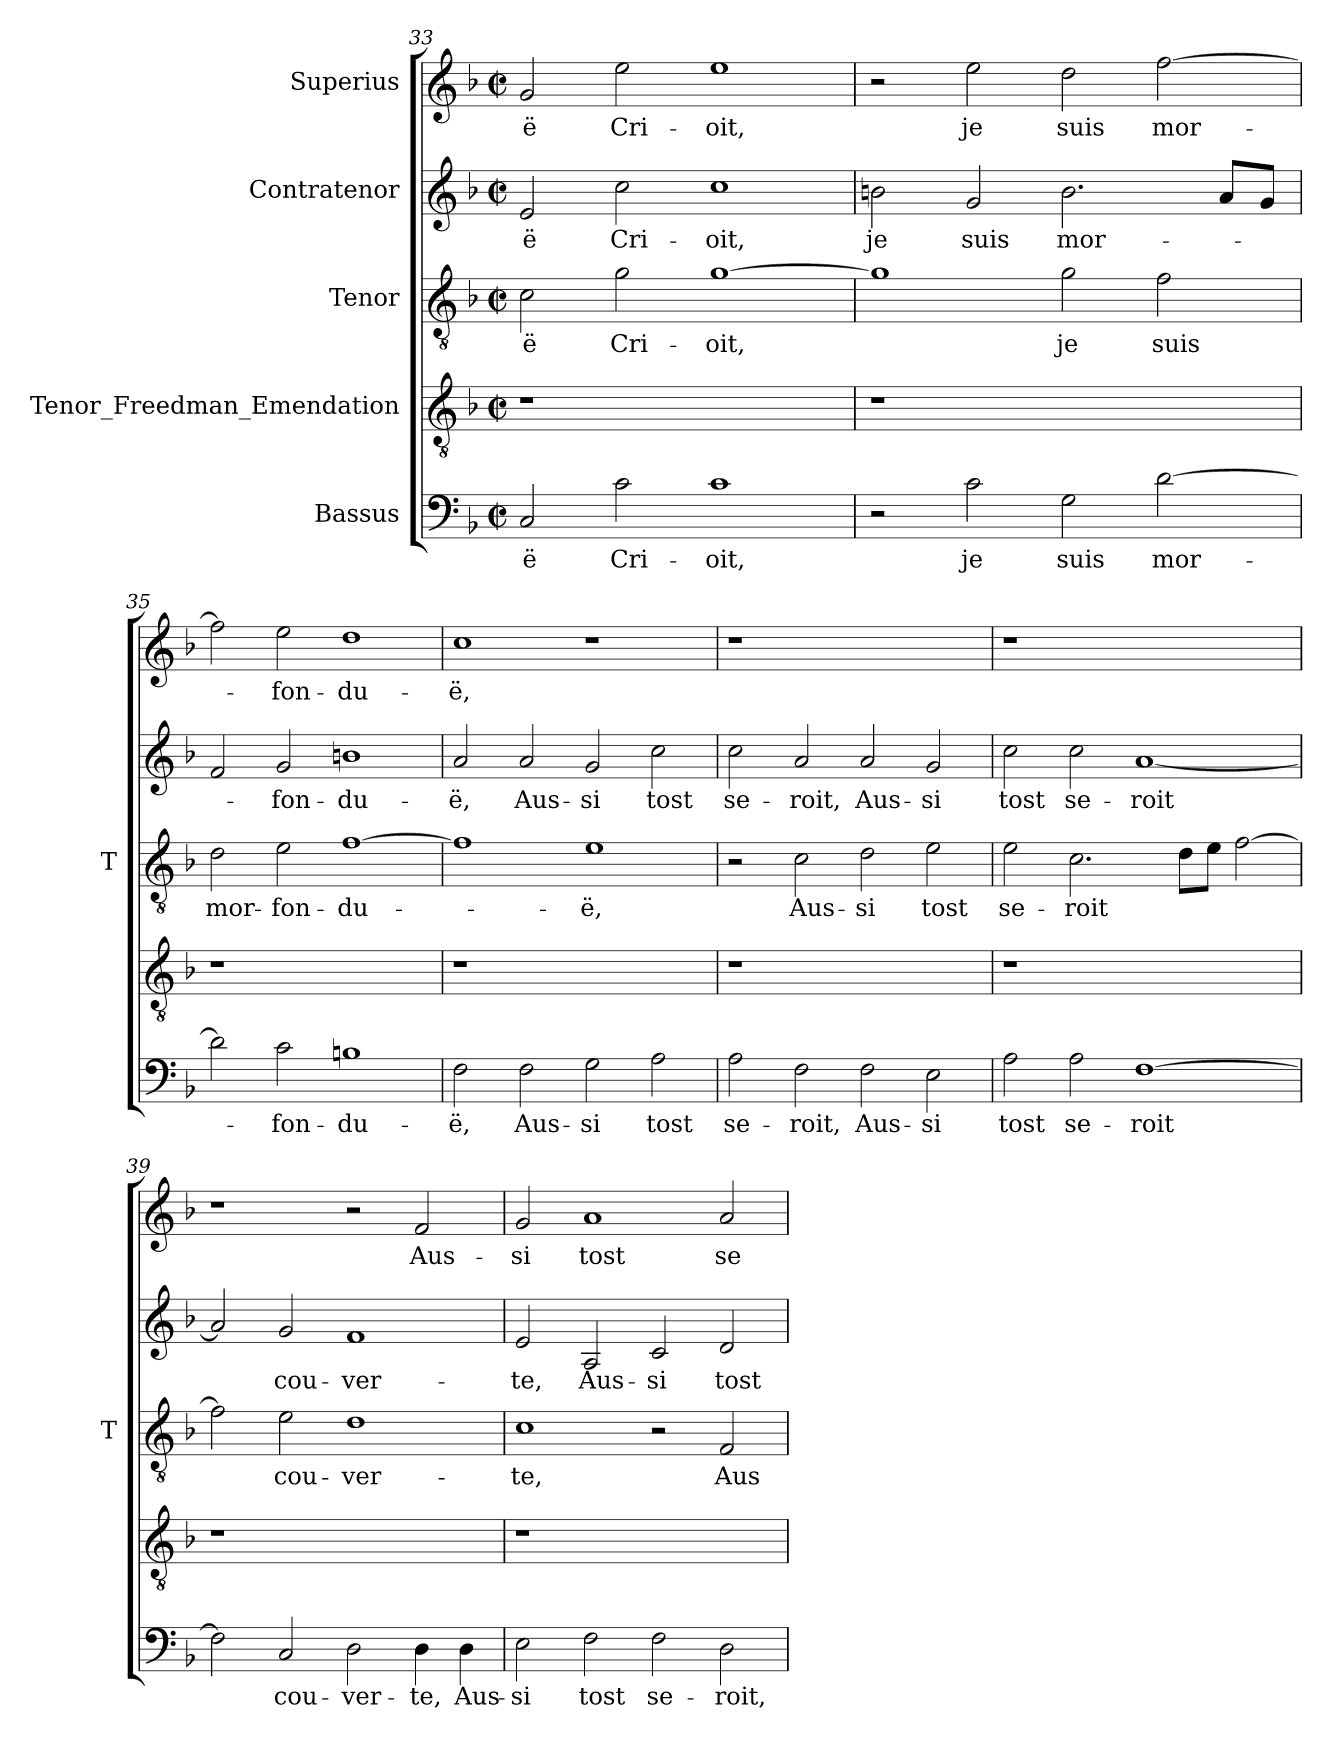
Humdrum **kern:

**kern	**text	**kern	**kern	**text	**kern	**text	**kern	**text
*part5	*part5	*part4	*part3	*part3	*part2	*part2	*part1	*part1
*staff5	*staff5	*staff4	*staff3	*staff3	*staff2	*staff2	*staff1	*staff1
*I"Bassus	*	*I"Tenor_Freedman_Emendation	*I"Tenor	*	*I"Contratenor	*	*I"Superius	*
*	*	*	*I'T	*	*	*	*	*
*clefF4	*	*clefGv2	*clefGv2	*	*clefG2	*	*clefG2	*
*k[b-]	*	*k[b-]	*k[b-]	*	*k[b-]	*	*k[b-]	*
*F:	*	*F:	*F:	*	*F:	*	*F:	*
*M2/2	*	*M2/2	*M2/2	*	*M2/2	*	*M2/2	*
*met(c|)	*	*met(c|)	*met(c|)	*	*met(c|)	*	*met(c|)	*
=33	=33	=33	=33	=33	=33	=33	=33	=33
2C	-ë	1r	2c	-ë	2e	-ë	2g	-ë
2c	Cri-	.	2g	Cri-	2cc	Cri-	2ee	Cri-
1c	-oit,	1ryy	[1g	-oit,	1cc	-oit,	1ee	-oit,
!!LO:PB:g=z
=34	=34	=34	=34	=34	=34	=34	=34	=34
2r	.	1r	1g]	.	2b	-je	2r	.
2c	-je	.	.	.	2g	-suis	2ee	-je
2G	-suis	1ryy	2g	-je	2.b	mor-	2dd	-suis
[2d	mor-	.	2f	-suis	.	.	[2ff	mor-
.	.	.	.	.	8aL	.	.	.
.	.	.	.	.	8gJ	.	.	.
=35	=35	=35	=35	=35	=35	=35	=35	=35
2d]	.	1r	2d	mor-	2f	.	2ff]	.
2c	fon-	.	2e	fon-	2g	fon-	2ee	fon-
1B	du-	1ryy	[1f	du-	1b	du-	1dd	du-
=36	=36	=36	=36	=36	=36	=36	=36	=36
2F	-ë,	1r	1f]	.	2a	-ë,	1cc	-ë,
2F	Aus-	.	.	.	2a	Aus-	.	.
2G	-si	1ryy	1e	-ë,	2g	-si	1r	.
2A	-tost	.	.	.	2cc	-tost	.	.
=37	=37	=37	=37	=37	=37	=37	=37	=37
2A	se-	1r	2r	.	2cc	se-	1r	.
2F	-roit,	.	2c	Aus-	2a	-roit,	.	.
2F	Aus-	1ryy	2d	-si	2a	Aus-	1ryy	.
2E	-si	.	2e	-tost	2g	-si	.	.
=38	=38	=38	=38	=38	=38	=38	=38	=38
2A	-tost	1r	2e	se-	2cc	-tost	1r	.
2A	se-	.	2.c	-roit	2cc	se-	.	.
[1F	-roit	1ryy	.	.	[1a	-roit	1ryy	.
.	.	.	8dL	.	.	.	.	.
.	.	.	8eJ	.	.	.	.	.
.	.	.	[2f	.	.	.	.	.
=39	=39	=39	=39	=39	=39	=39	=39	=39
2F]	.	1r	2f]	.	2a]	.	1r	.
2C	cou-	.	2e	cou-	2g	cou-	.	.
2D	ver-	1ryy	1d	ver-	1f	ver-	2r	.
4D	-te,	.	.	.	.	.	2f	Aus-
4D	Aus-	.	.	.	.	.	.	.
=40	=40	=40	=40	=40	=40	=40	=40	=40
2E	-si	1r	1c	-te,	2e	-te,	2g	-si
2F	-tost	.	.	.	2A	Aus-	1a	-tost
2F	se-	1ryy	2r	.	2c	-si	.	.
2D	-roit,	.	2F	Aus-	2d	-tost	2a	se-
=	=	=	=	=	=	=	=	=
*-	*-	*-	*-	*-	*-	*-	*-	*-
